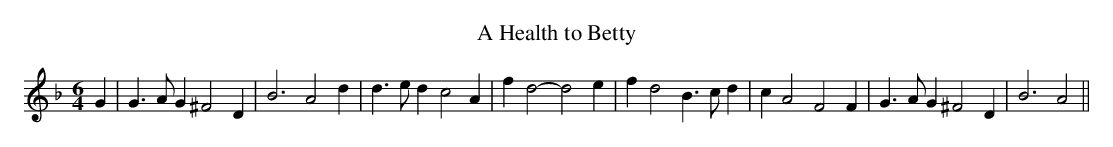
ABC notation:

X:1
T:A Health to Betty
M:6/4
L:1/4
K:GDor
G | G>AG ^F2 D | B3 A2 d | d>ed c2 A | f d2-d2 e | f d2 B>cd | c A2 F2 F | G>AG ^F2 D | B3 A2 ||
